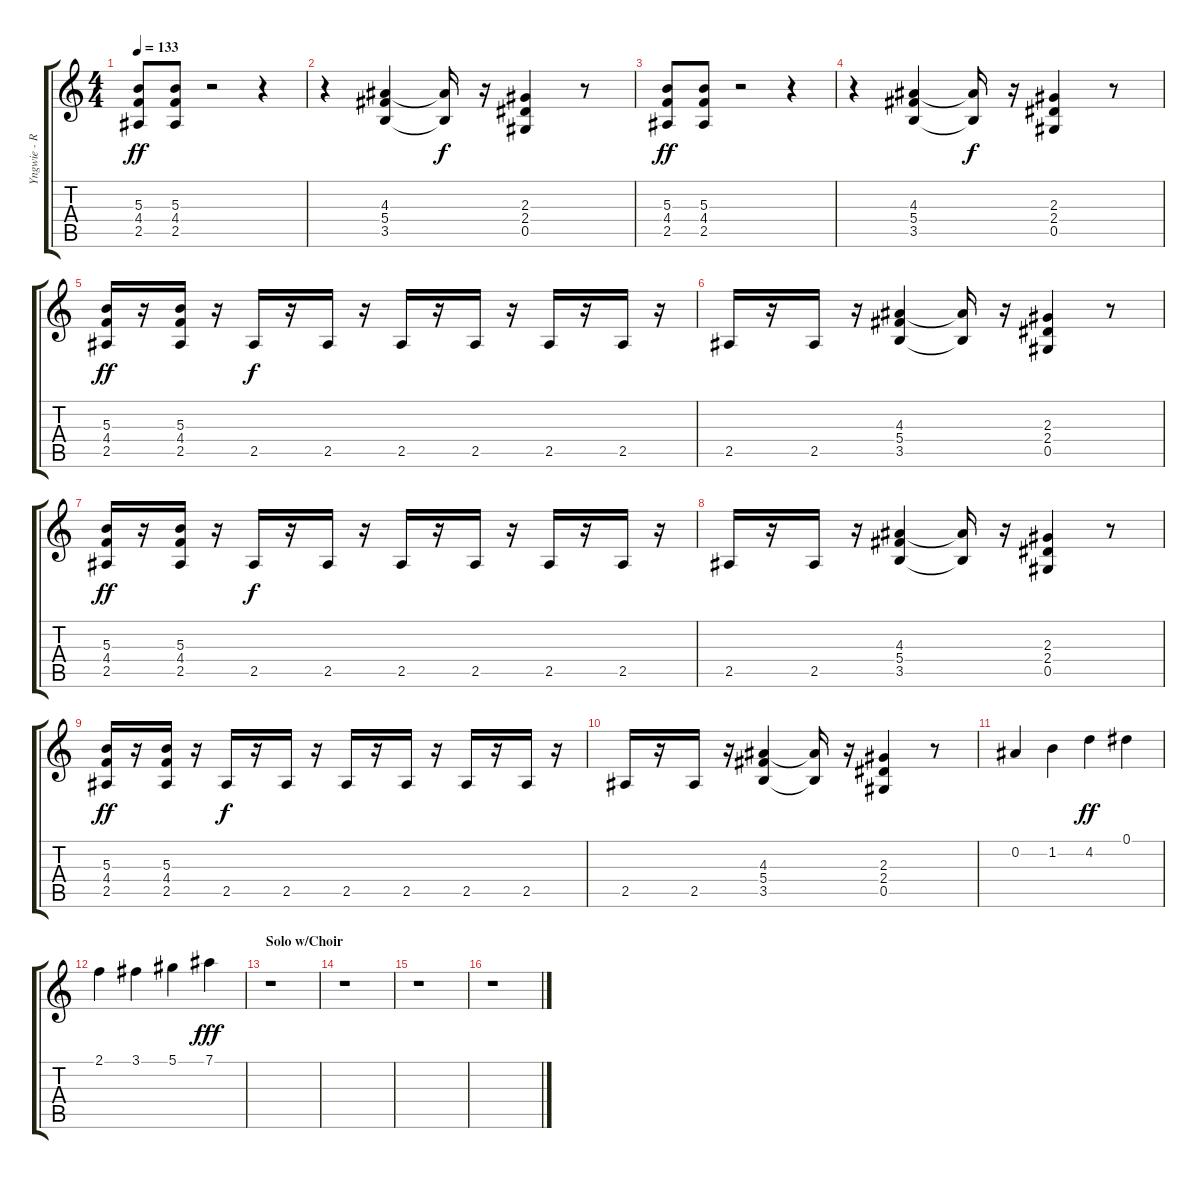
\track ("Yngwie - Rythm" "Yngwie - R") {instrument overdrivenguitar}
\staff {score tabs}
\tuning (Eb4 Bb3 Gb3 Db3 Ab2 Eb2) {hide}
\ts (4 4)
\tempo 133
\clef g2
\ks c
(5.3 4.4 2.5).8{dy ff} (5.3 4.4 2.5).8 r.2 r.4 |
r.4 (4.3 5.4 3.5).4 (4.3{t} 3.5{t}).16{dy f} r.16 (2.3 2.4 0.5).4 r.8 |
(5.3 4.4 2.5).8{dy ff} (5.3 4.4 2.5).8 r.2 r.4 |
r.4 (4.3 5.4 3.5).4 (4.3{t} 3.5{t}).16{dy f} r.16 (2.3 2.4 0.5).4 r.8 |
(5.3 4.4 2.5).16{dy ff} r.16 (5.3 4.4 2.5).16 r.16 2.5.16{dy f} r.16 2.5.16 r.16 2.5.16 r.16 2.5.16 r.16 2.5.16 r.16 2.5.16 r.16 |
2.5.16 r.16 2.5.16 r.16 (4.3 5.4 3.5).4 (4.3{t} 3.5{t}).16 r.16 (2.3 2.4 0.5).4 r.8 |
(5.3 4.4 2.5).16{dy ff} r.16 (5.3 4.4 2.5).16 r.16 2.5.16{dy f} r.16 2.5.16 r.16 2.5.16 r.16 2.5.16 r.16 2.5.16 r.16 2.5.16 r.16 |
2.5.16 r.16 2.5.16 r.16 (4.3 5.4 3.5).4 (4.3{t} 3.5{t}).16 r.16 (2.3 2.4 0.5).4 r.8 |
(5.3 4.4 2.5).16{dy ff} r.16 (5.3 4.4 2.5).16 r.16 2.5.16{dy f} r.16 2.5.16 r.16 2.5.16 r.16 2.5.16 r.16 2.5.16 r.16 2.5.16 r.16 |
2.5.16 r.16 2.5.16 r.16 (4.3 5.4 3.5).4 (4.3{t} 3.5{t}).16 r.16 (2.3 2.4 0.5).4 r.8 |
0.2.4 1.2.4 4.2.4{dy ff} 0.1.4 |
2.1.4 3.1.4 5.1.4 7.1.4{dy fff} |
\section ("" "Solo w/Choir")
r.1 |
r.1 |
r.1 |
r.1
